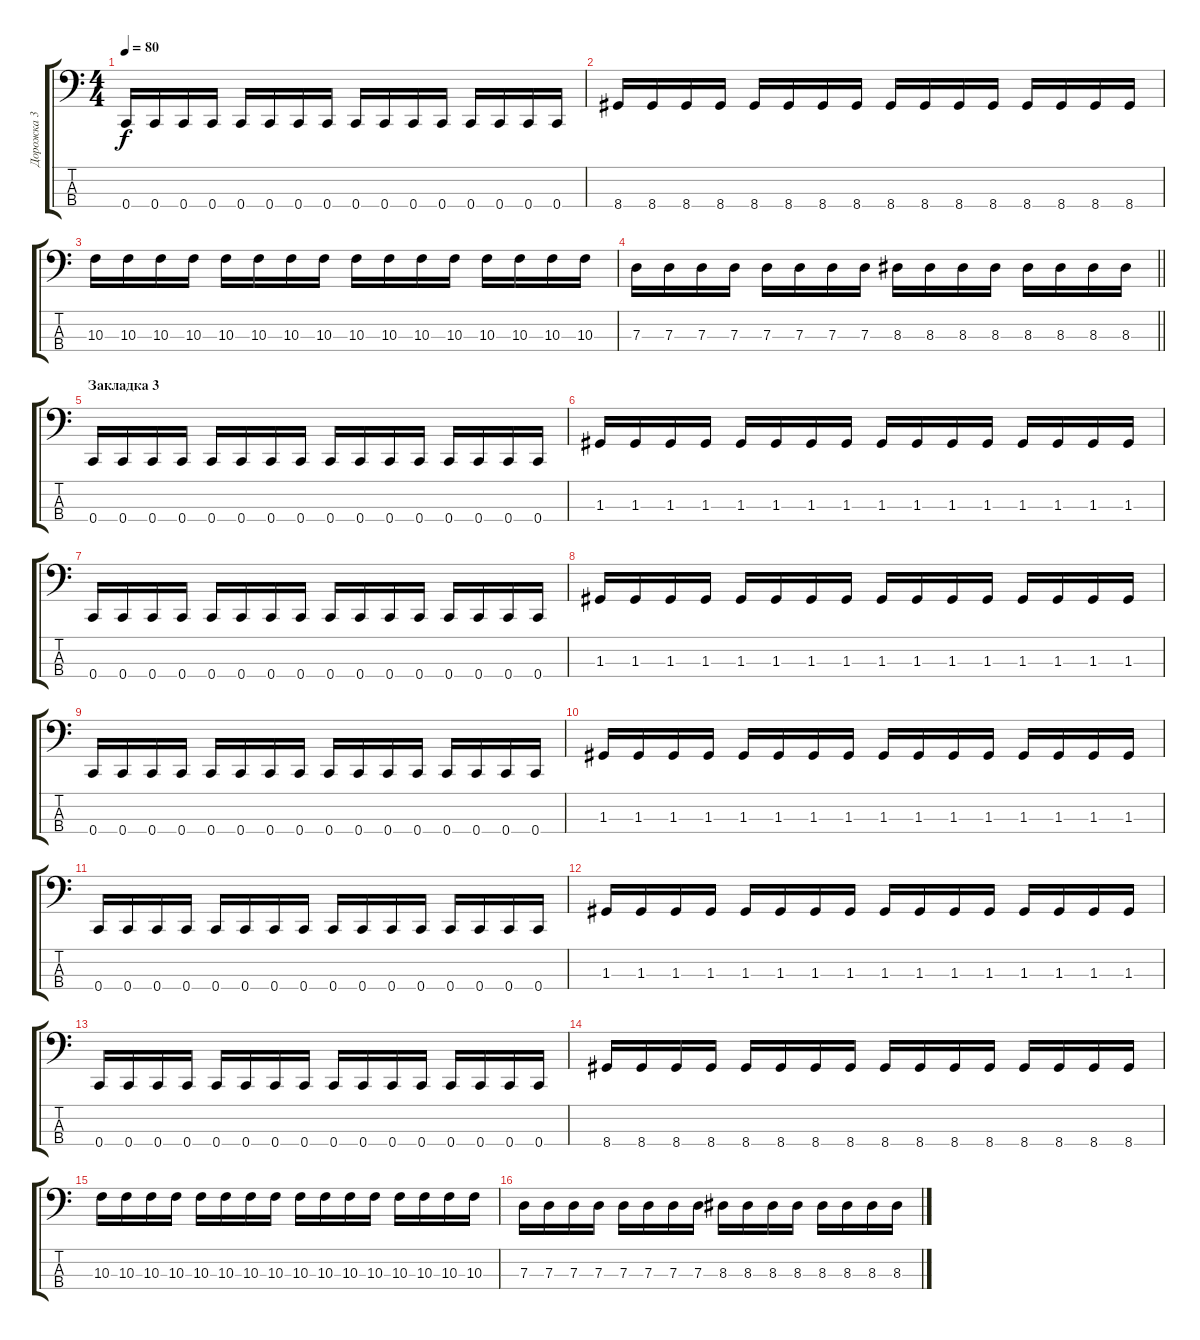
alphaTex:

\track ("Дорожка 3" "Дорожка 3") {instrument electricbassfinger}
\staff {score tabs}
\tuning (F2 C2 G1 C1) {hide}
\ts (4 4)
\tempo 80
\clef f4
\ks c
0.4.16{dy f} 0.4.16 0.4.16 0.4.16 0.4.16 0.4.16 0.4.16 0.4.16 0.4.16 0.4.16 0.4.16 0.4.16 0.4.16 0.4.16 0.4.16 0.4.16 |
8.4.16 8.4.16 8.4.16 8.4.16 8.4.16 8.4.16 8.4.16 8.4.16 8.4.16 8.4.16 8.4.16 8.4.16 8.4.16 8.4.16 8.4.16 8.4.16 |
10.3.16 10.3.16 10.3.16 10.3.16 10.3.16 10.3.16 10.3.16 10.3.16 10.3.16 10.3.16 10.3.16 10.3.16 10.3.16 10.3.16 10.3.16 10.3.16 |
\barLineRight lightlight
7.3.16 7.3.16 7.3.16 7.3.16 7.3.16 7.3.16 7.3.16 7.3.16 8.3.16 8.3.16 8.3.16 8.3.16 8.3.16 8.3.16 8.3.16 8.3.16 |
\section ("" "Закладка 3")
0.4.16 0.4.16 0.4.16 0.4.16 0.4.16 0.4.16 0.4.16 0.4.16 0.4.16 0.4.16 0.4.16 0.4.16 0.4.16 0.4.16 0.4.16 0.4.16 |
1.3.16 1.3.16 1.3.16 1.3.16 1.3.16 1.3.16 1.3.16 1.3.16 1.3.16 1.3.16 1.3.16 1.3.16 1.3.16 1.3.16 1.3.16 1.3.16 |
0.4.16 0.4.16 0.4.16 0.4.16 0.4.16 0.4.16 0.4.16 0.4.16 0.4.16 0.4.16 0.4.16 0.4.16 0.4.16 0.4.16 0.4.16 0.4.16 |
1.3.16 1.3.16 1.3.16 1.3.16 1.3.16 1.3.16 1.3.16 1.3.16 1.3.16 1.3.16 1.3.16 1.3.16 1.3.16 1.3.16 1.3.16 1.3.16 |
0.4.16 0.4.16 0.4.16 0.4.16 0.4.16 0.4.16 0.4.16 0.4.16 0.4.16 0.4.16 0.4.16 0.4.16 0.4.16 0.4.16 0.4.16 0.4.16 |
1.3.16 1.3.16 1.3.16 1.3.16 1.3.16 1.3.16 1.3.16 1.3.16 1.3.16 1.3.16 1.3.16 1.3.16 1.3.16 1.3.16 1.3.16 1.3.16 |
0.4.16 0.4.16 0.4.16 0.4.16 0.4.16 0.4.16 0.4.16 0.4.16 0.4.16 0.4.16 0.4.16 0.4.16 0.4.16 0.4.16 0.4.16 0.4.16 |
1.3.16 1.3.16 1.3.16 1.3.16 1.3.16 1.3.16 1.3.16 1.3.16 1.3.16 1.3.16 1.3.16 1.3.16 1.3.16 1.3.16 1.3.16 1.3.16 |
0.4.16 0.4.16 0.4.16 0.4.16 0.4.16 0.4.16 0.4.16 0.4.16 0.4.16 0.4.16 0.4.16 0.4.16 0.4.16 0.4.16 0.4.16 0.4.16 |
8.4.16 8.4.16 8.4.16 8.4.16 8.4.16 8.4.16 8.4.16 8.4.16 8.4.16 8.4.16 8.4.16 8.4.16 8.4.16 8.4.16 8.4.16 8.4.16 |
10.3.16 10.3.16 10.3.16 10.3.16 10.3.16 10.3.16 10.3.16 10.3.16 10.3.16 10.3.16 10.3.16 10.3.16 10.3.16 10.3.16 10.3.16 10.3.16 |
7.3.16 7.3.16 7.3.16 7.3.16 7.3.16 7.3.16 7.3.16 7.3.16 8.3.16 8.3.16 8.3.16 8.3.16 8.3.16 8.3.16 8.3.16 8.3.16
